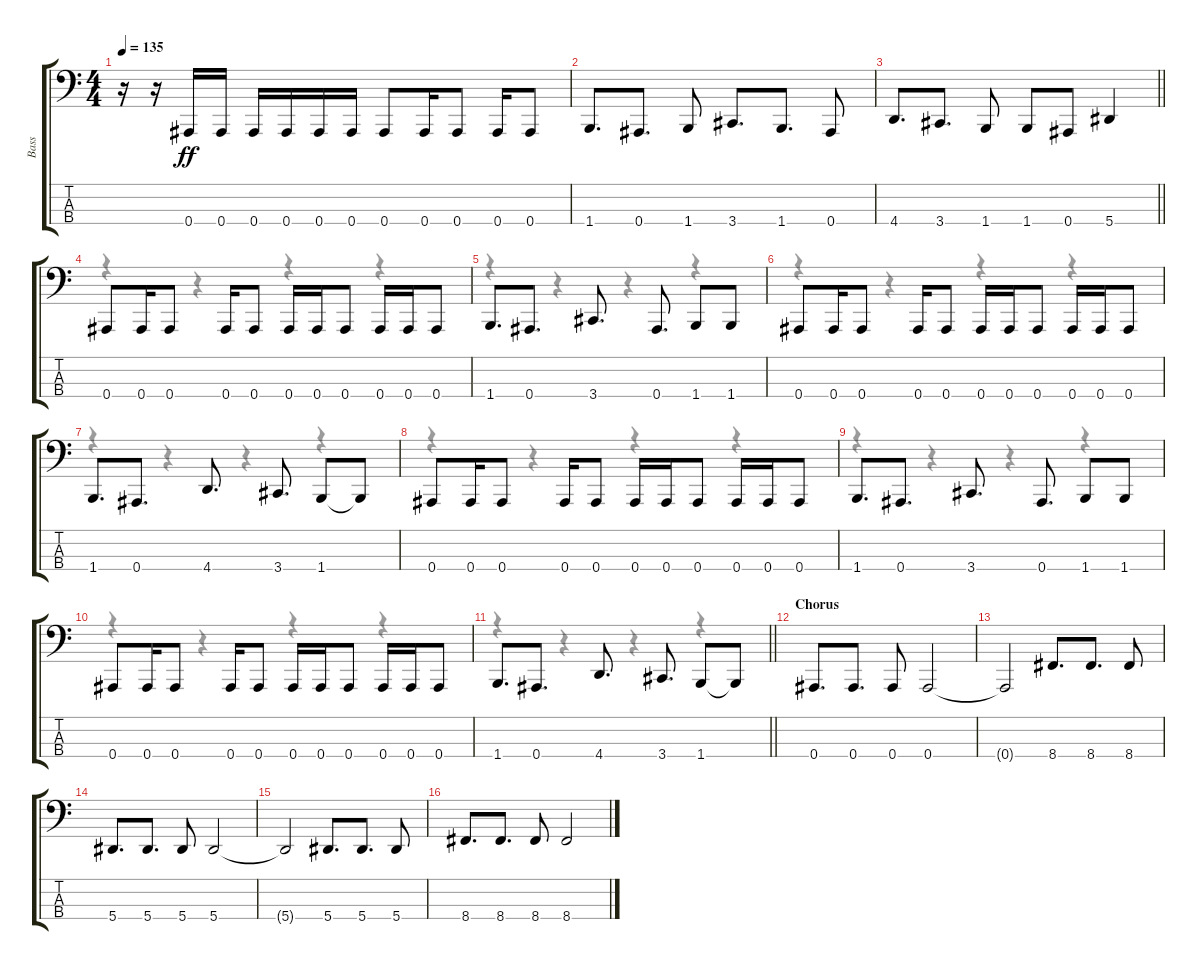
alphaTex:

\track ("Bass" "Bass") {instrument electricbassfinger}
\staff {score tabs}
\tuning (Eb3 Bb0 F2 Bb0) {hide}
\voice
\ts (4 4)
\tempo 135
\clef f4
\ks c
r.16{dy ff} r.16 0.4.16 0.4.16 0.4.16 0.4.16 0.4.16 0.4.16 0.4.8 0.4.16 0.4.8 0.4.16 0.4.8 |
1.4.8{d} 0.4.8{d} 1.4.8 3.4.8{d} 1.4.8{d} 0.4.8 |
\barLineRight lightlight
4.4.8{d} 3.4.8{d} 1.4.8 1.4.8 0.4.8 5.4.4 |
0.4.8 0.4.16 0.4.8 0.4.16 0.4.8 0.4.16 0.4.16 0.4.8 0.4.16 0.4.16 0.4.8 |
1.4.8{d} 0.4.8{d} 3.4.8{d} 0.4.8{d} 1.4.8 1.4.8 |
0.4.8 0.4.16 0.4.8 0.4.16 0.4.8 0.4.16 0.4.16 0.4.8 0.4.16 0.4.16 0.4.8 |
1.4.8{d} 0.4.8{d} 4.4.8{d} 3.4.8{d} 1.4.8 1.4{t}.8 |
0.4.8 0.4.16 0.4.8 0.4.16 0.4.8 0.4.16 0.4.16 0.4.8 0.4.16 0.4.16 0.4.8 |
1.4.8{d} 0.4.8{d} 3.4.8{d} 0.4.8{d} 1.4.8 1.4.8 |
0.4.8 0.4.16 0.4.8 0.4.16 0.4.8 0.4.16 0.4.16 0.4.8 0.4.16 0.4.16 0.4.8 |
\barLineRight lightlight
1.4.8{d} 0.4.8{d} 4.4.8{d} 3.4.8{d} 1.4.8 1.4{t}.8 |
\section ("" "Chorus")
0.4.8{d} 0.4.8{d} 0.4.8 0.4.2 |
0.4{t}.2 8.4.8{d} 8.4.8{d} 8.4.8 |
5.4.8{d} 5.4.8{d} 5.4.8 5.4.2 |
5.4{t}.2 5.4.8{d} 5.4.8{d} 5.4.8 |
8.4.8{d} 8.4.8{d} 8.4.8 8.4.2
\voice
\clef f4
\ottava regular
\simile none
\ks c
|
|
\barLineRight lightlight
|
r.4 r.4 r.4 r.4 |
r.4 r.4 r.4 r.4 |
r.4 r.4 r.4 r.4 |
r.4 r.4 r.4 r.4 |
r.4 r.4 r.4 r.4 |
r.4 r.4 r.4 r.4 |
r.4 r.4 r.4 r.4 |
\barLineRight lightlight
r.4 r.4 r.4 r.4 |
|
|
|
|
